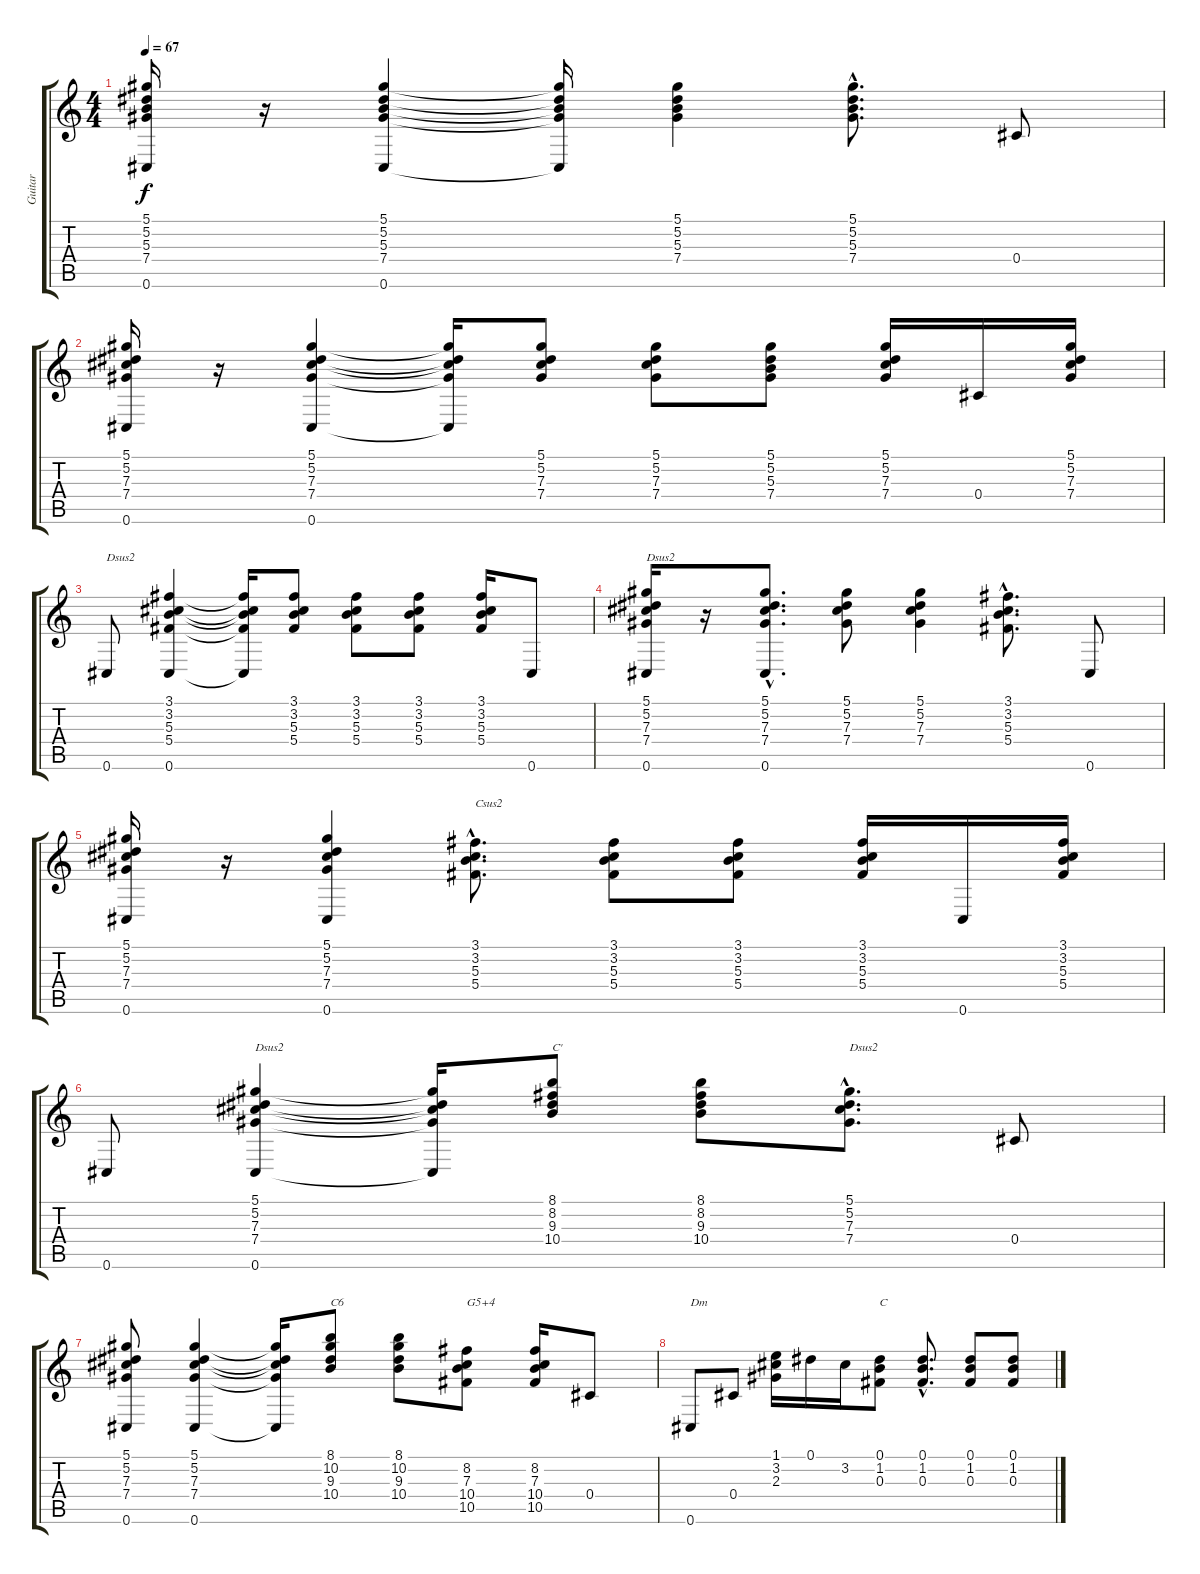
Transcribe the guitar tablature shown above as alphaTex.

\track ("Guitar" "Guitar") {instrument acousticguitarnylon}
\staff {score tabs}
\tuning (Eb4 Bb3 Gb3 Db3 Ab2 Db2) {hide}
\ts (4 4)
\tempo 67
\clef g2
\ks c
(5.1 5.2 5.3 7.4 0.6).16{dy f} r.16 (5.1 5.2 5.3 7.4 0.6).4 (5.1{t} 5.2{t} 5.3{t} 7.4{t} 0.6{t}).16 (5.1 5.2 5.3 7.4).4 (5.1{hac} 5.2{hac} 5.3{hac} 7.4{hac}).8{d} 0.4.8 |
(5.1 5.2 7.3 7.4 0.6).16 r.16 (5.1 5.2 7.3 7.4 0.6).4 (5.1{t} 5.2{t} 7.3{t} 7.4{t} 0.6{t}).16 (5.1 5.2 7.3 7.4).8 (5.1 5.2 7.3 7.4).8 (5.1 5.2 5.3 7.4).8 (5.1 5.2 7.3 7.4).16 0.4.16 (5.1 5.2 7.3 7.4).16 |
0.6.8{txt "Dsus2"} (3.1 3.2 5.3 5.4 0.6).4 (3.1{t} 3.2{t} 5.3{t} 5.4{t} 0.6{t}).16 (3.1 3.2 5.3 5.4).8 (3.1 3.2 5.3 5.4).8 (3.1 3.2 5.3 5.4).8 (3.1 3.2 5.3 5.4).16 0.6.8 |
(5.1 5.2 7.3 7.4 0.6).16{txt "Dsus2"} r.16 (5.1{hac} 5.2{hac} 7.3{hac} 7.4{hac} 0.6{hac}).8{d} (5.1 5.2 7.3 7.4).8 (5.1 5.2 7.3 7.4).4 (3.1{hac} 3.2{hac} 5.3{hac} 5.4{hac}).8{d} 0.6.8 |
(5.1 5.2 7.3 7.4 0.6).16 r.16 (5.1 5.2 7.3 7.4 0.6).4 (3.1{hac} 3.2{hac} 5.3{hac} 5.4{hac}).8{d txt "Csus2"} (3.1 3.2 5.3 5.4).8 (3.1 3.2 5.3 5.4).8 (3.1 3.2 5.3 5.4).16 0.6.16 (3.1 3.2 5.3 5.4).16 |
0.6.8 (5.1 5.2 7.3 7.4 0.6).4{txt "Dsus2"} (5.1{t} 5.2{t} 7.3{t} 7.4{t} 0.6{t}).16 (8.1 8.2 9.3 10.4).8{txt "C'"} (8.1 8.2 9.3 10.4).8 (5.1{hac} 5.2{hac} 7.3{hac} 7.4{hac}).8{d txt "Dsus2"} 0.4.8 |
(5.1 5.2 7.3 7.4 0.6).8 (5.1 5.2 7.3 7.4 0.6).4 (5.1{t} 5.2{t} 7.3{t} 7.4{t} 0.6{t}).16 (8.1 10.2 9.3 10.4).8{txt "C6"} (8.1 10.2 9.3 10.4).8 (8.2 7.3 10.4 10.5).8{txt "G5+4"} (8.2 7.3 10.4 10.5).16 0.4.8 |
0.6.8{txt "Dm"} 0.4.8 (1.1 3.2 2.3).16 0.1.16 3.2.16 (0.1 1.2 0.3).8{txt "C"} (0.1{hac} 1.2{hac} 0.3{hac}).8{d} (0.1 1.2 0.3).8 (0.1 1.2 0.3).8
